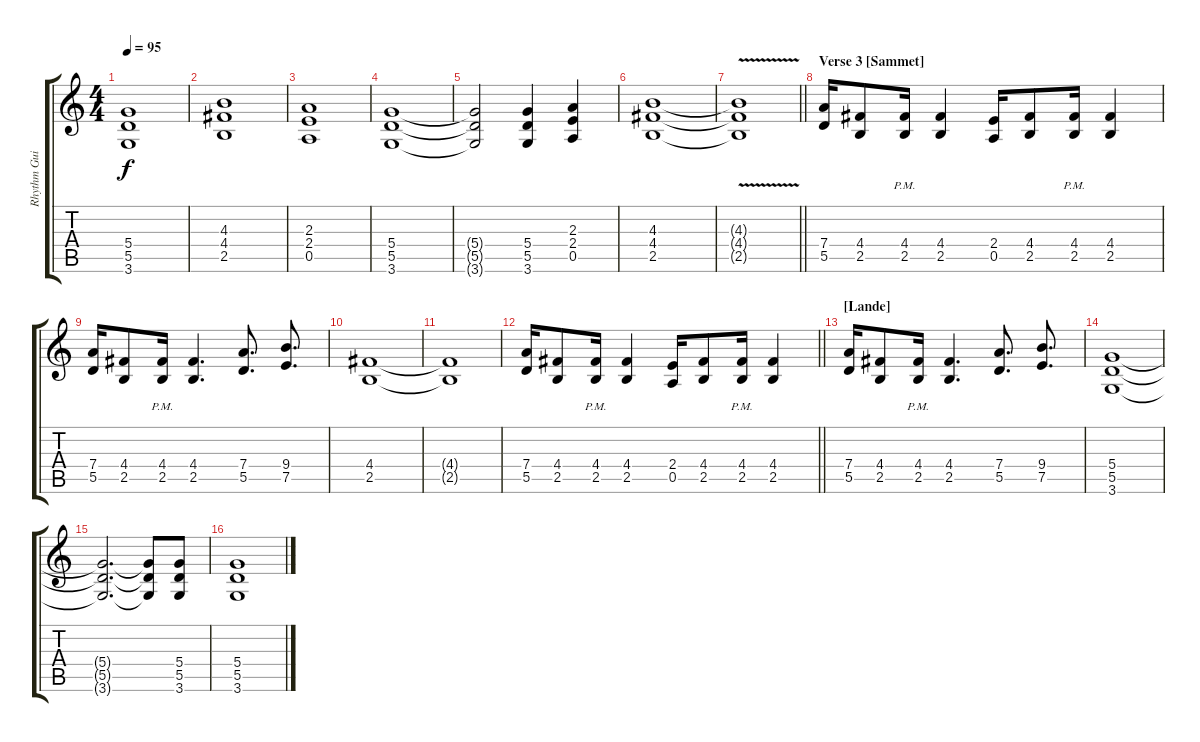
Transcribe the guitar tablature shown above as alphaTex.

\track ("Rhythm Guitar (Sascha Paeth)" "Rhythm Gui") {instrument distortionguitar}
\staff {score tabs}
\tuning (E4 B3 G3 D3 A2 E2) {hide}
\ts (4 4)
\tempo 95
\clef g2
\ks c
(5.4 5.5 3.6).1{dy f} |
(4.3 4.4 2.5).1 |
(2.3 2.4 0.5).1 |
(5.4 5.5 3.6).1 |
(5.4{t} 5.5{t} 3.6{t}).2 (5.4 5.5 3.6).4 (2.3 2.4 0.5).4 |
(4.3 4.4 2.5).1 |
\barLineRight lightlight
(4.3{v t} 4.4{v t} 2.5{v t}).1 |
\section ("" "Verse 3 [Sammet]")
(7.4 5.5).16 (4.4 2.5).8 (4.4 2.5{pm}).16 (4.4 2.5).4 (2.4 0.5).16 (4.4 2.5).8 (4.4{pm} 2.5).16 (4.4 2.5).4 |
(7.4 5.5).16 (4.4 2.5).8 (4.4{pm} 2.5).16 (4.4 2.5).4{d} (7.4 5.5).8{d} (9.4 7.5).8{d} |
(4.4 2.5).1 |
(4.4{t} 2.5{t}).1 |
\barLineRight lightlight
(7.4 5.5).16 (4.4 2.5).8 (4.4 2.5{pm}).16 (4.4 2.5).4 (2.4 0.5).16 (4.4 2.5).8 (4.4{pm} 2.5).16 (4.4 2.5).4 |
\section ("" "[Lande]")
(7.4 5.5).16 (4.4 2.5).8 (4.4{pm} 2.5).16 (4.4 2.5).4{d} (7.4 5.5).8{d} (9.4 7.5).8{d} |
(5.4 5.5 3.6).1 |
(5.4{t} 5.5{t} 3.6{t}).2{d} (5.4{t} 5.5{t} 3.6{t}).8 (5.4 5.5 3.6).8 |
(5.4 5.5 3.6).1
